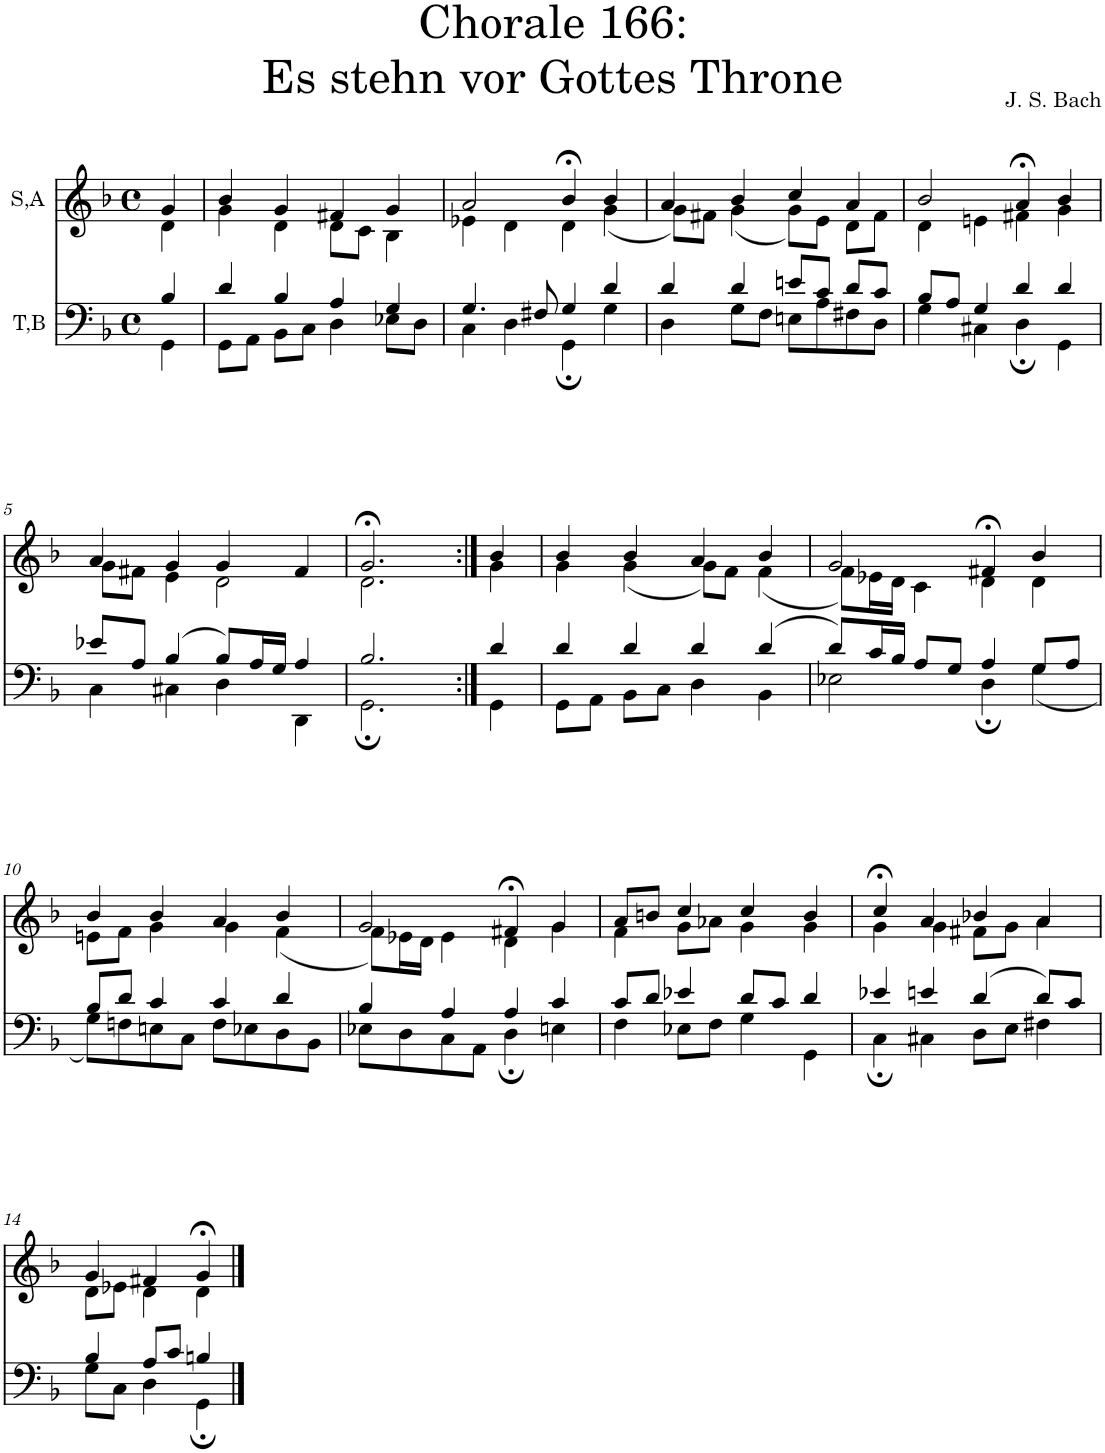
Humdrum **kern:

**kern	**kern
*part2	*part1
*staff2	*staff1
*I"T,B	*I"S,A
*clefF4	*clefG2
*k[b-]	*k[b-]
*M4/4	*M4/4
*met(c)	*met(c)
=	=
*^	*^
4B-/	4GG\	4g/	4d\
=1	=1	=1	=1
4d/	8GG\L	4b-/	4g\
.	8AA\J	.	.
4B-/	8BB-\L	4g/	4d\
.	8C\J	.	.
4A/	4D\	4f#X/	8d\L
.	.	.	8c\J
4G/	8E-X\L	4g/	4B-\
.	8D\J	.	.
=2	=2	=2	=2
4.G/	4C\	2a/	4e-X\
.	4D\	.	4d\
8F#X/	.	.	.
4G/	4GG;\	4b-;</	4d\
4d/	4G\	4b-/	(<4g\
=3	=3	=3	=3
4d/	4D\	4a/	8g\L)
.	.	.	8f#X\J
4d/	8G\L	4b-/	(<4g\
.	8F\J	.	.
8en/L	8En\L	4cc/	8g\L)
8c/J	8A\	.	8e\J
8d/L	8F#X\	4a/	8d\L
8c/J	8D\J	.	8f#\J
=4	=4	=4	=4
8B-/L	4G\	2b-/	4d\
8A/J	.	.	.
4G/	4C#X\	.	4en\
4d/	4D;\	4a;</	4f#X\
4d/	4GG\	4b-/	4g\
!!LO:LB:g=z	!!
=5	=5	=5	=5
8e-X/L	4C\	4a/	8g\L
8A/J	.	.	8f#X\J
(>4B-/	4C#X\	4g/	4e\
8B-/L)	4D\	4g/	2d\
16A/L	.	.	.
16G/JJ	.	.	.
4A/	4DD\	4f#/	.
=665	=665	=665	=665
2.B-/	2.GG;\	2.g;</	2.d\
=666:|!	=666:|!	=666:|!	=666:|!
4d/	4GG\	4b-/	4g\
=8	=8	=8	=8
4d/	8GG\L	4b-/	4g\
.	8AA\J	.	.
4d/	8BB-\L	4b-/	(<4g\
.	8C\J	.	.
4d/	4D\	4a/	8g\L)
.	.	.	8f\J
(>4d/	4BB-\	4b-/	(<4f\
=9	=9	=9	=9
8d/L)	2E-X\	2g/	8f\L)
16c/L	.	.	16e-X\L
16B-/JJ	.	.	16d\JJ
8A/L	.	.	4c\
8G/J	.	.	.
4A/	4D;\	4f#X;</	4d\
8G/L	(<4G\	4b-/	4d\
8A/J	.	.	.
!!LO:LB:g=z	!!
=10	=10	=10	=10
8B-/L	8G\L)	4b-/	8en\L
8d/J	8Fn\	.	8f\J
4c/	8En\	4b-/	4g\
.	8C\J	.	.
4c/	8F\L	4a/	4g\
.	8E-X\	.	.
4d/	8D\	4b-/	(<4f\
.	8BB-\J	.	.
=11	=11	=11	=11
4B-/	8E-X\L	2g/	8f\L)
.	8D\	.	16e-X\L
.	.	.	16d\JJ
4A/	8C\	.	4e-\
.	8AA\J	.	.
4A/	4D;\	4f#X;</	4d\
4c/	4En\	4g/	4g\
=12	=12	=12	=12
8c/L	4F\	8a/L	4f\
8d/J	.	8bn/J	.
4e-X/	8E-X\L	4cc/	8g\L
.	8F\J	.	8a-X\J
8d/L	4G\	4cc/	4g\
8c/J	.	.	.
4d/	4GG\	4b/	4g\
=13	=13	=13	=13
4e-X/	4C;\	4cc;</	4g\
4en/	4C#X\	4a/	4g\
(>4d/	8D\L	4b-X/	8f#X\L
.	8E\J	.	8g\J
8d/L)	4F#X\	4a/	4a\
8c/J	.	.	.
!!LO:LB:g=z	!!
=14	=14	=14	=14
4B-/	8G\L	4g/	8d\L
.	8C\J	.	8e-X\J
8A/L	4D\	4f#X/	4d\
8c/J	.	.	.
4Bn/	4GG;\	4g;</	4d\
*v	*v	*	*
*	*v	*v
==	==
*-	*-
